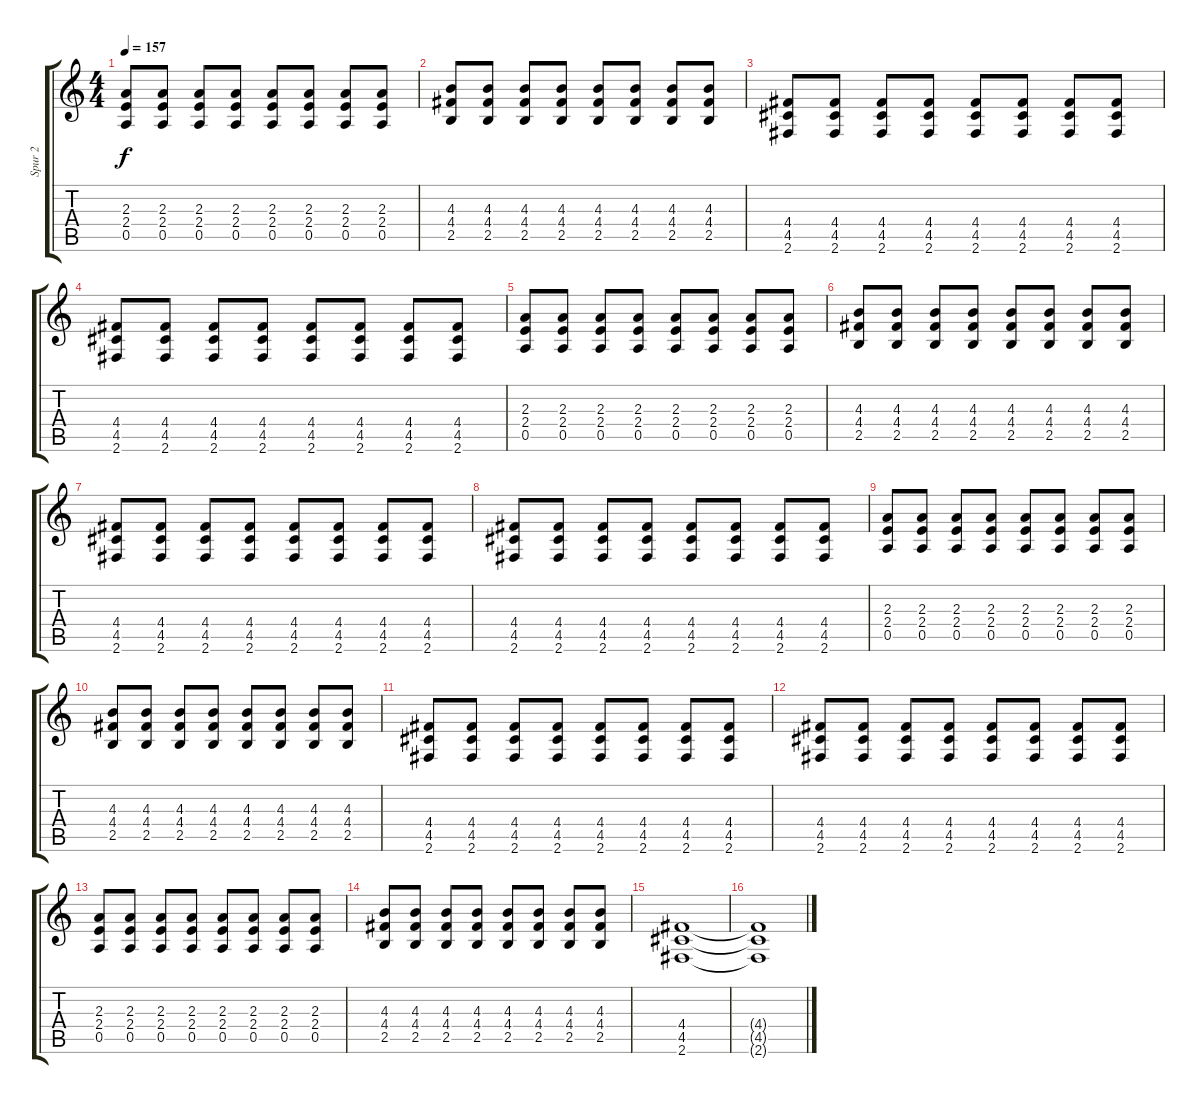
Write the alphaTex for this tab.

\track ("Spur 2" "Spur 2") {instrument distortionguitar}
\staff {score tabs}
\tuning (E4 B3 G3 D3 A2 E2) {hide}
\ts (4 4)
\tempo 157
\clef g2
\ks c
(2.3 2.4 0.5).8{dy f} (2.3 2.4 0.5).8 (2.3 2.4 0.5).8 (2.3 2.4 0.5).8 (2.3 2.4 0.5).8 (2.3 2.4 0.5).8 (2.3 2.4 0.5).8 (2.3 2.4 0.5).8 |
(4.3 4.4 2.5).8 (4.3 4.4 2.5).8 (4.3 4.4 2.5).8 (4.3 4.4 2.5).8 (4.3 4.4 2.5).8 (4.3 4.4 2.5).8 (4.3 4.4 2.5).8 (4.3 4.4 2.5).8 |
(4.4 4.5 2.6).8 (4.4 4.5 2.6).8 (4.4 4.5 2.6).8 (4.4 4.5 2.6).8 (4.4 4.5 2.6).8 (4.4 4.5 2.6).8 (4.4 4.5 2.6).8 (4.4 4.5 2.6).8 |
(4.4 4.5 2.6).8 (4.4 4.5 2.6).8 (4.4 4.5 2.6).8 (4.4 4.5 2.6).8 (4.4 4.5 2.6).8 (4.4 4.5 2.6).8 (4.4 4.5 2.6).8 (4.4 4.5 2.6).8 |
(2.3 2.4 0.5).8 (2.3 2.4 0.5).8 (2.3 2.4 0.5).8 (2.3 2.4 0.5).8 (2.3 2.4 0.5).8 (2.3 2.4 0.5).8 (2.3 2.4 0.5).8 (2.3 2.4 0.5).8 |
(4.3 4.4 2.5).8 (4.3 4.4 2.5).8 (4.3 4.4 2.5).8 (4.3 4.4 2.5).8 (4.3 4.4 2.5).8 (4.3 4.4 2.5).8 (4.3 4.4 2.5).8 (4.3 4.4 2.5).8 |
(4.4 4.5 2.6).8 (4.4 4.5 2.6).8 (4.4 4.5 2.6).8 (4.4 4.5 2.6).8 (4.4 4.5 2.6).8 (4.4 4.5 2.6).8 (4.4 4.5 2.6).8 (4.4 4.5 2.6).8 |
(4.4 4.5 2.6).8 (4.4 4.5 2.6).8 (4.4 4.5 2.6).8 (4.4 4.5 2.6).8 (4.4 4.5 2.6).8 (4.4 4.5 2.6).8 (4.4 4.5 2.6).8 (4.4 4.5 2.6).8 |
(2.3 2.4 0.5).8 (2.3 2.4 0.5).8 (2.3 2.4 0.5).8 (2.3 2.4 0.5).8 (2.3 2.4 0.5).8 (2.3 2.4 0.5).8 (2.3 2.4 0.5).8 (2.3 2.4 0.5).8 |
(4.3 4.4 2.5).8 (4.3 4.4 2.5).8 (4.3 4.4 2.5).8 (4.3 4.4 2.5).8 (4.3 4.4 2.5).8 (4.3 4.4 2.5).8 (4.3 4.4 2.5).8 (4.3 4.4 2.5).8 |
(4.4 4.5 2.6).8 (4.4 4.5 2.6).8 (4.4 4.5 2.6).8 (4.4 4.5 2.6).8 (4.4 4.5 2.6).8 (4.4 4.5 2.6).8 (4.4 4.5 2.6).8 (4.4 4.5 2.6).8 |
(4.4 4.5 2.6).8 (4.4 4.5 2.6).8 (4.4 4.5 2.6).8 (4.4 4.5 2.6).8 (4.4 4.5 2.6).8 (4.4 4.5 2.6).8 (4.4 4.5 2.6).8 (4.4 4.5 2.6).8 |
(2.3 2.4 0.5).8 (2.3 2.4 0.5).8 (2.3 2.4 0.5).8 (2.3 2.4 0.5).8 (2.3 2.4 0.5).8 (2.3 2.4 0.5).8 (2.3 2.4 0.5).8 (2.3 2.4 0.5).8 |
(4.3 4.4 2.5).8 (4.3 4.4 2.5).8 (4.3 4.4 2.5).8 (4.3 4.4 2.5).8 (4.3 4.4 2.5).8 (4.3 4.4 2.5).8 (4.3 4.4 2.5).8 (4.3 4.4 2.5).8 |
(4.4 4.5 2.6).1 |
(4.4{t} 4.5{t} 2.6{t}).1
